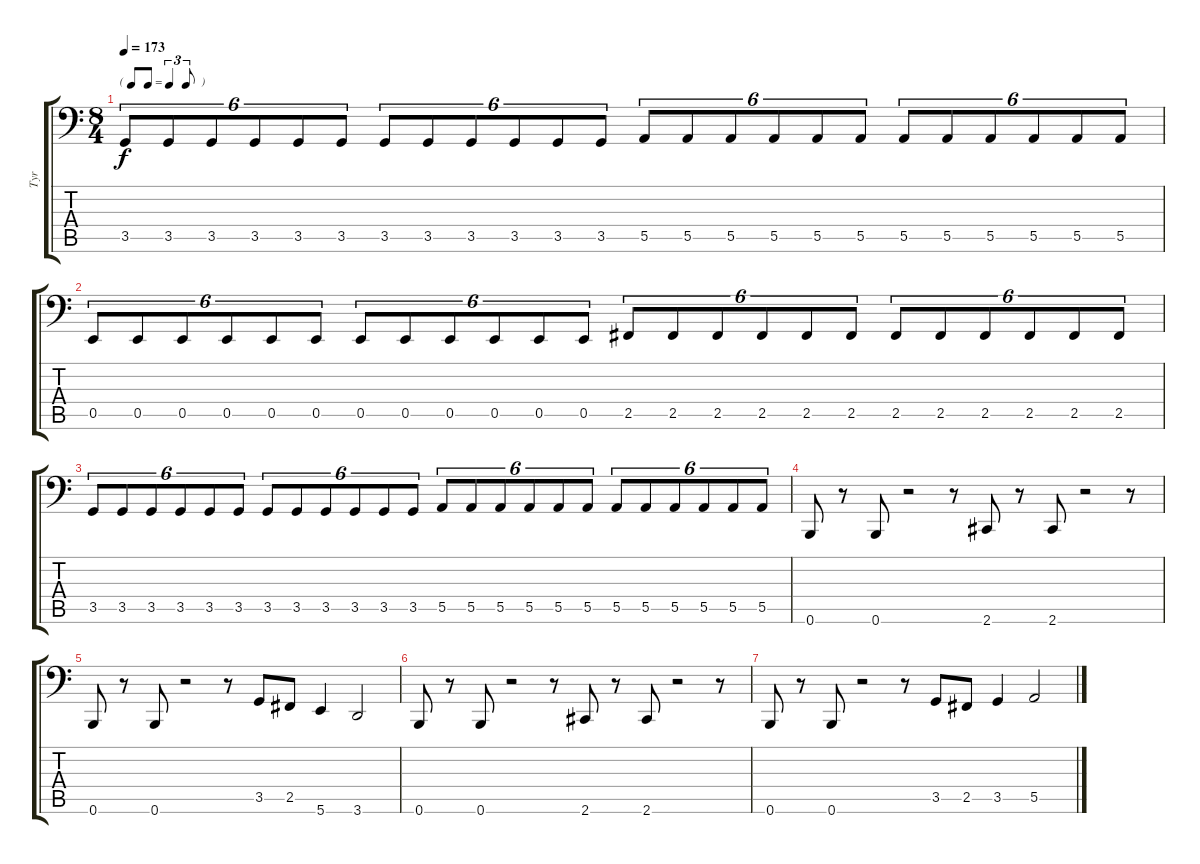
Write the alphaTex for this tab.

\track ("Tyr" "Tyr") {instrument acousticbass}
\staff {score tabs}
\tuning (C3 G2 D2 A1 E1 B0) {hide}
\ts (8 4)
\tf triplet8th
\tempo 173
\clef f4
\ks c
3.5.8{tu (6 4) dy f} 3.5.8{tu (6 4)} 3.5.8{tu (6 4)} 3.5.8{tu (6 4)} 3.5.8{tu (6 4)} 3.5.8{tu (6 4)} 3.5.8{tu (6 4)} 3.5.8{tu (6 4)} 3.5.8{tu (6 4)} 3.5.8{tu (6 4)} 3.5.8{tu (6 4)} 3.5.8{tu (6 4)} 5.5.8{tu (6 4)} 5.5.8{tu (6 4)} 5.5.8{tu (6 4)} 5.5.8{tu (6 4)} 5.5.8{tu (6 4)} 5.5.8{tu (6 4)} 5.5.8{tu (6 4)} 5.5.8{tu (6 4)} 5.5.8{tu (6 4)} 5.5.8{tu (6 4)} 5.5.8{tu (6 4)} 5.5.8{tu (6 4)} |
0.5.8{tu (6 4)} 0.5.8{tu (6 4)} 0.5.8{tu (6 4)} 0.5.8{tu (6 4)} 0.5.8{tu (6 4)} 0.5.8{tu (6 4)} 0.5.8{tu (6 4)} 0.5.8{tu (6 4)} 0.5.8{tu (6 4)} 0.5.8{tu (6 4)} 0.5.8{tu (6 4)} 0.5.8{tu (6 4)} 2.5.8{tu (6 4)} 2.5.8{tu (6 4)} 2.5.8{tu (6 4)} 2.5.8{tu (6 4)} 2.5.8{tu (6 4)} 2.5.8{tu (6 4)} 2.5.8{tu (6 4)} 2.5.8{tu (6 4)} 2.5.8{tu (6 4)} 2.5.8{tu (6 4)} 2.5.8{tu (6 4)} 2.5.8{tu (6 4)} |
3.5.8{tu (6 4)} 3.5.8{tu (6 4)} 3.5.8{tu (6 4)} 3.5.8{tu (6 4)} 3.5.8{tu (6 4)} 3.5.8{tu (6 4)} 3.5.8{tu (6 4)} 3.5.8{tu (6 4)} 3.5.8{tu (6 4)} 3.5.8{tu (6 4)} 3.5.8{tu (6 4)} 3.5.8{tu (6 4)} 5.5.8{tu (6 4)} 5.5.8{tu (6 4)} 5.5.8{tu (6 4)} 5.5.8{tu (6 4)} 5.5.8{tu (6 4)} 5.5.8{tu (6 4)} 5.5.8{tu (6 4)} 5.5.8{tu (6 4)} 5.5.8{tu (6 4)} 5.5.8{tu (6 4)} 5.5.8{tu (6 4)} 5.5.8{tu (6 4)} |
0.6.8 r.8 0.6.8 r.2 r.8 2.6.8 r.8 2.6.8 r.2 r.8 |
0.6.8 r.8 0.6.8 r.2 r.8 3.5.8 2.5.8 5.6.4 3.6.2 |
0.6.8 r.8 0.6.8 r.2 r.8 2.6.8 r.8 2.6.8 r.2 r.8 |
0.6.8 r.8 0.6.8 r.2 r.8 3.5.8 2.5.8 3.5.4 5.5.2
